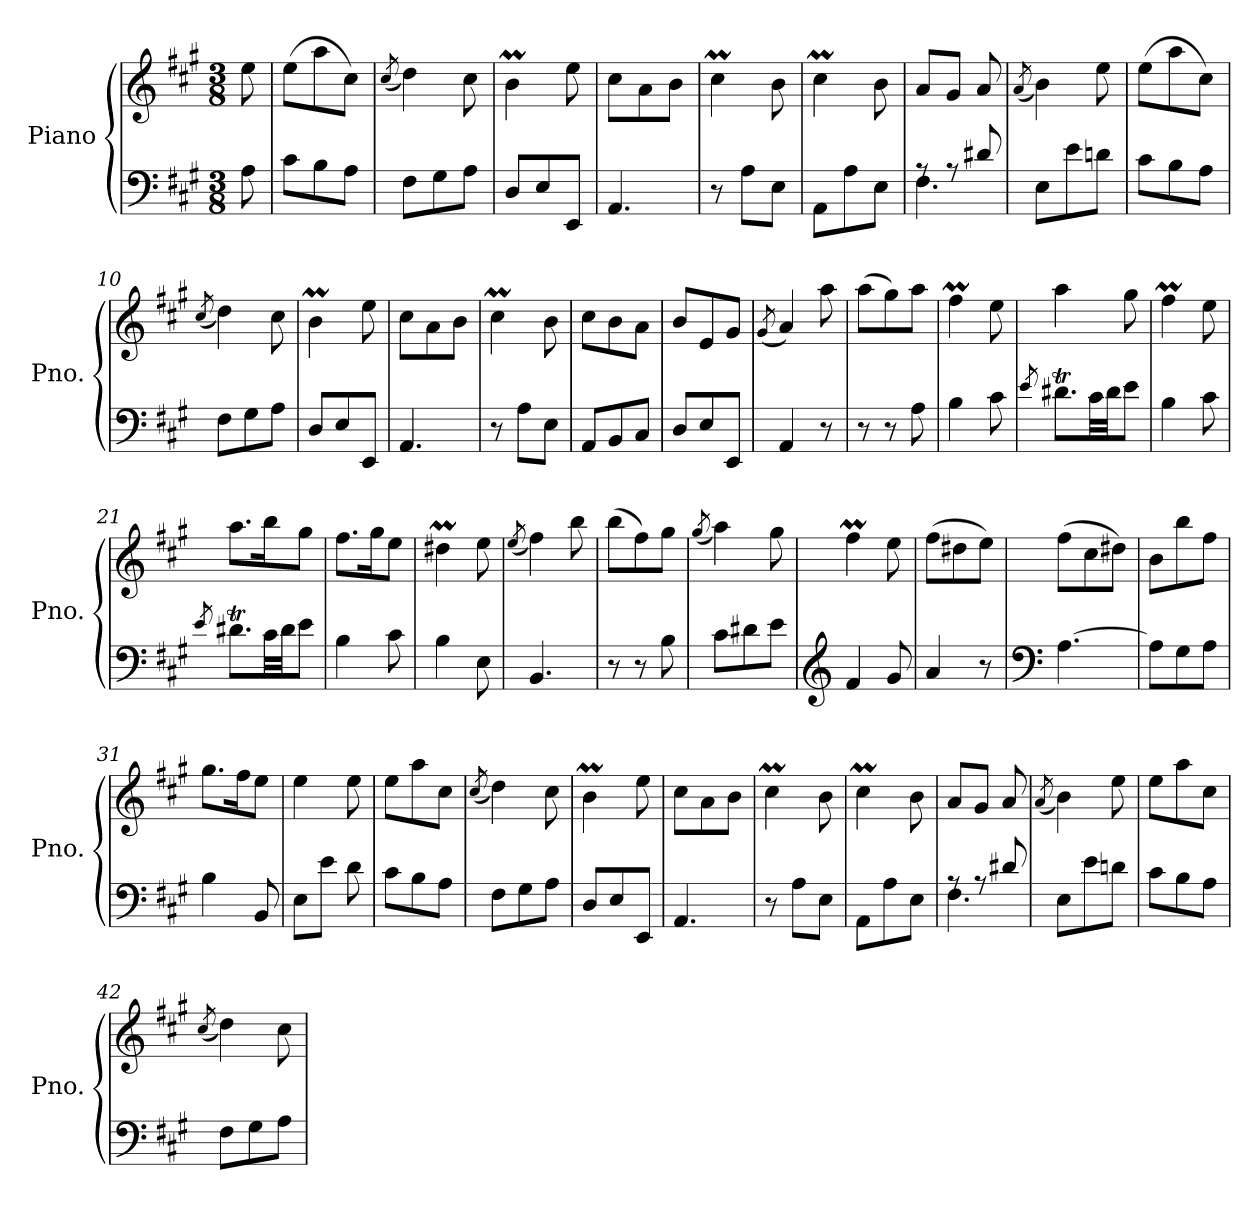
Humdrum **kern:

**kern	**kern
*part1	*part1
*staff2	*staff1
*I"Piano	*
*I'Pno.	*
*clefF4	*clefG2
*k[f#c#g#]	*k[f#c#g#]
*M3/8	*M3/8
*MM80	*MM80
=	=
8A\	8ee\
=1	=1
8c#\L	(>8ee\L
8B\	8aa\
8A\J	8cc#\J)
=2	=2
.	(<8qcc#/
8F#\L	4dd\)
8G#\	.
8A\J	8cc#\
=3	=3
8D/L	4bM\
8E/	.
8EE/J	8ee\
=4	=4
4.AA/	8cc#\L
.	8a\
.	8b\J
=5	=5
8r	4cc#m\
8A\L	.
8E\J	8b\
=6	=6
8AA\L	4cc#m\
8A\	.
8E\J	8b\
!!LO:LB:g=z
=7	=7
*^	*
8rA	4.F#\	8a/L
8rA	.	8g#/J
8d#X/	.	8a/
*v	*v	*
=8	=8
.	(<8qa/
8E\L	4b\)
8e\	.
8dn\J	8ee\
=9	=9
8c#\L	(>8ee\L
8B\	8aa\
8A\J	8cc#\J)
=10	=10
.	(<8qcc#/
8F#\L	4dd\)
8G#\	.
8A\J	8cc#\
=11	=11
8D/L	4bM\
8E/	.
8EE/J	8ee\
=12	=12
4.AA/	8cc#\L
.	8a\
.	8b\J
=13	=13
8r	4cc#m\
8A\L	.
8E\J	8b\
!!LO:LB:g=z
=14	=14
8AA/L	8cc#\L
8BB/	8b\
8C#/J	8a\J
=15	=15
8D/L	8b/L
8E/	8e/
8EE/J	8g#/J
=16	=16
.	(<8qg#/
4AA/	4a/)
8r	8aa\
=17	=17
8r	(>8aa\L
8r	8gg#\)
8A\	8aa\J
=18	=18
4B\	4ff#M\
8c#\	8ee\
=19	=19
8qe/	.
8.d#Xt\L	4aa\
32c#\LL	.
32d#\JJ	.
8e\J	8gg#\
=20	=20
4B\	4ff#M\
8c#\	8ee\
!!LO:LB:g=z
=21	=21
8qe/	.
8.d#Xt\L	8.aa\L
32c#\LL	16bb\K
32d#\JJ	.
8e\J	8gg#\J
=22	=22
4B\	8.ff#\L
.	16gg#\K
8c#\	8ee\J
=23	=23
4B\	4dd#Xm\
8E\	8ee\
=24	=24
.	(<8qee/
4.BB/	4ff#\)
.	8bb\
=25	=25
8r	(>8bb\L
8r	8ff#\)
8B\	8gg#\J
=26	=26
.	(<8qgg#/
8c#\L	4aa\)
8d#X\	.
8e\J	8gg#\
=27	=27
*clefG2	*
4f#/	4ff#M\
8g#/	8ee\
=28	=28
4a/	(>8ff#\L
.	8dd#X\
8r	8ee\J)
!!LO:LB:g=z
=29	=29
*clefF4	*
[4.A\	(>8ff#\L
.	8cc#\
.	8dd#X\J)
=30	=30
8A\L]	8b\L
8G#\	8bb\
8A\J	8ff#\J
=31	=31
4B\	8.gg#\L
.	16ff#\K
8BB/	8ee\J
=32	=32
8E\L	4ee\
8e\J	.
8d\	8ee\
=33	=33
8c#\L	8ee\L
8B\	8aa\
8A\J	8cc#\J
=34	=34
.	(<8qcc#/
8F#\L	4dd\)
8G#\	.
8A\J	8cc#\
=35	=35
8D/L	4bM\
8E/	.
8EE/J	8ee\
=36	=36
4.AA/	8cc#\L
.	8a\
.	8b\J
!!LO:PB:g=z
=37	=37
8r	4cc#m\
8A\L	.
8E\J	8b\
=38	=38
8AA\L	4cc#m\
8A\	.
8E\J	8b\
=39	=39
*^	*
8rA	4.F#\	8a/L
8rA	.	8g#/J
8d#X/	.	8a/
*v	*v	*
=40	=40
.	(<8qa/
8E\L	4b\)
8e\	.
8dn\J	8ee\
=41	=41
8c#\L	8ee\L
8B\	8aa\
8A\J	8cc#\J
=42	=42
.	(<8qcc#/
8F#\L	4dd\)
8G#\	.
8A\J	8cc#\
=	=
*-	*-
